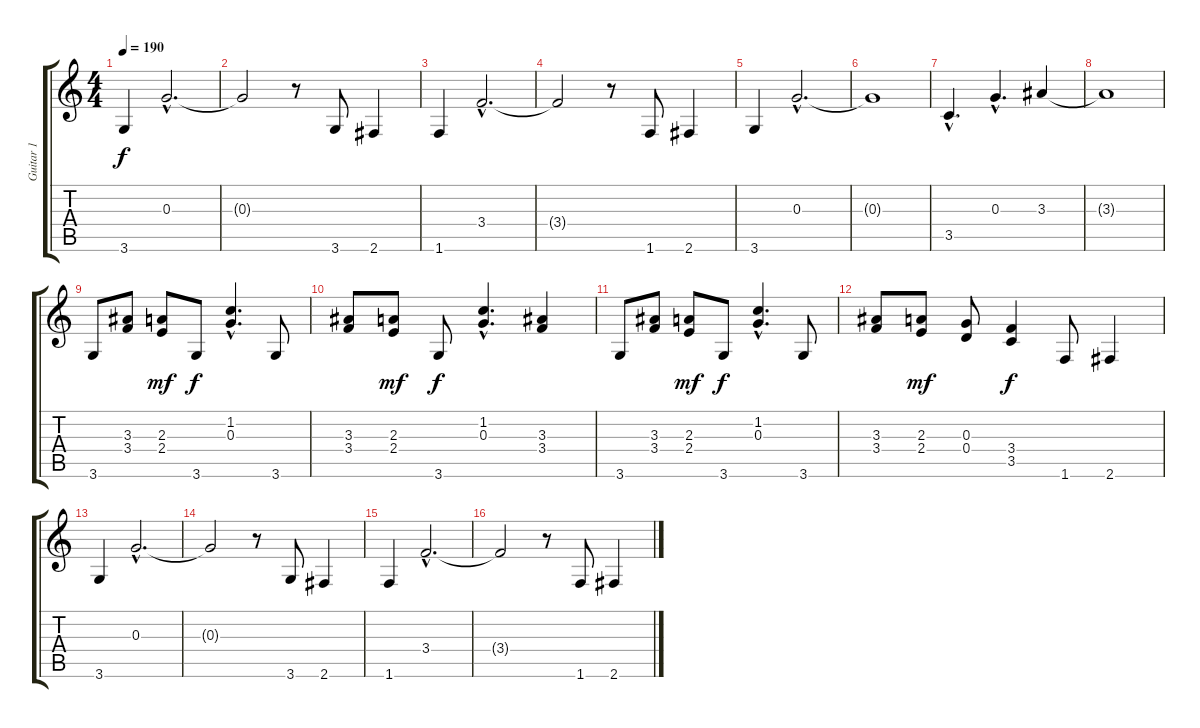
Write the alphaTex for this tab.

\track ("Guitar 1" "Guitar 1") {instrument overdrivenguitar}
\staff {score tabs}
\tuning (E4 B3 G3 D3 A2 E2) {hide}
\ts (4 4)
\tempo 190
\clef g2
\ks c
3.6.4{dy f} 0.3{hac}.2{d} |
0.3{t}.2 r.8 3.6.8 2.6.4 |
1.6.4 3.4{hac}.2{d} |
3.4{t}.2 r.8 1.6.8 2.6.4 |
3.6.4 0.3{hac}.2{d} |
0.3{t}.1 |
3.5{hac}.4{d} 0.3{hac}.4{d} 3.3.4 |
3.3{t}.1 |
3.6.8 (3.3 3.4).8 (2.3 2.4).8{dy mf} 3.6.8{dy f} (1.2{hac} 0.3{hac}).4{d} 3.6.8 |
(3.3 3.4).8 (2.3 2.4).8{dy mf} 3.6.8{dy f} (1.2{hac} 0.3{hac}).4{d} (3.3 3.4).4 |
3.6.8 (3.3 3.4).8 (2.3 2.4).8{dy mf} 3.6.8{dy f} (1.2{hac} 0.3{hac}).4{d} 3.6.8 |
(3.3 3.4).8 (2.3 2.4).8{dy mf} (0.3 0.4).8 (3.4 3.5).4{dy f} 1.6.8 2.6.4 |
3.6.4 0.3{hac}.2{d} |
0.3{t}.2 r.8 3.6.8 2.6.4 |
1.6.4 3.4{hac}.2{d} |
3.4{t}.2 r.8 1.6.8 2.6.4
